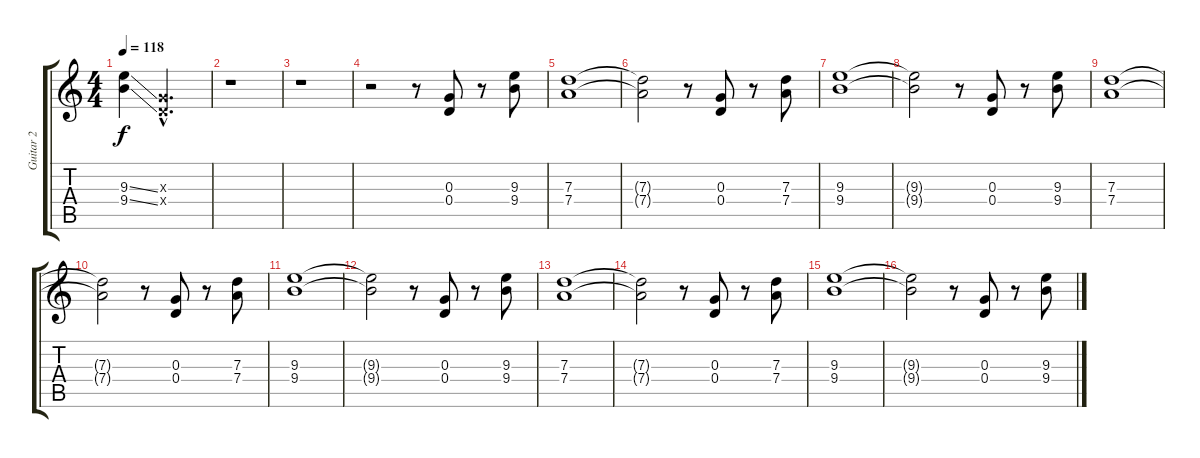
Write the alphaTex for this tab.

\track ("Guitar 2" "Guitar 2") {instrument distortionguitar}
\staff {score tabs}
\tuning (E4 B3 G3 D3 A2 E2) {hide}
\ts (4 4)
\tempo 118
\clef g2
\ks c
(9.3{ss} 9.4{ss}).4{dy f} (0.3{hac x} 0.4{hac x}).2{d} |
r.1 |
r.1 |
r.2 r.8 (0.3 0.4).8 r.8 (9.3 9.4).8 |
(7.3 7.4).1 |
(7.3{t} 7.4{t}).2 r.8 (0.3 0.4).8 r.8 (7.3 7.4).8 |
(9.3 9.4).1 |
(9.3{t} 9.4{t}).2 r.8 (0.3 0.4).8 r.8 (9.3 9.4).8 |
(7.3 7.4).1 |
(7.3{t} 7.4{t}).2 r.8 (0.3 0.4).8 r.8 (7.3 7.4).8 |
(9.3 9.4).1 |
(9.3{t} 9.4{t}).2 r.8 (0.3 0.4).8 r.8 (9.3 9.4).8 |
(7.3 7.4).1 |
(7.3{t} 7.4{t}).2 r.8 (0.3 0.4).8 r.8 (7.3 7.4).8 |
(9.3 9.4).1 |
(9.3{t} 9.4{t}).2 r.8 (0.3 0.4).8 r.8 (9.3 9.4).8
